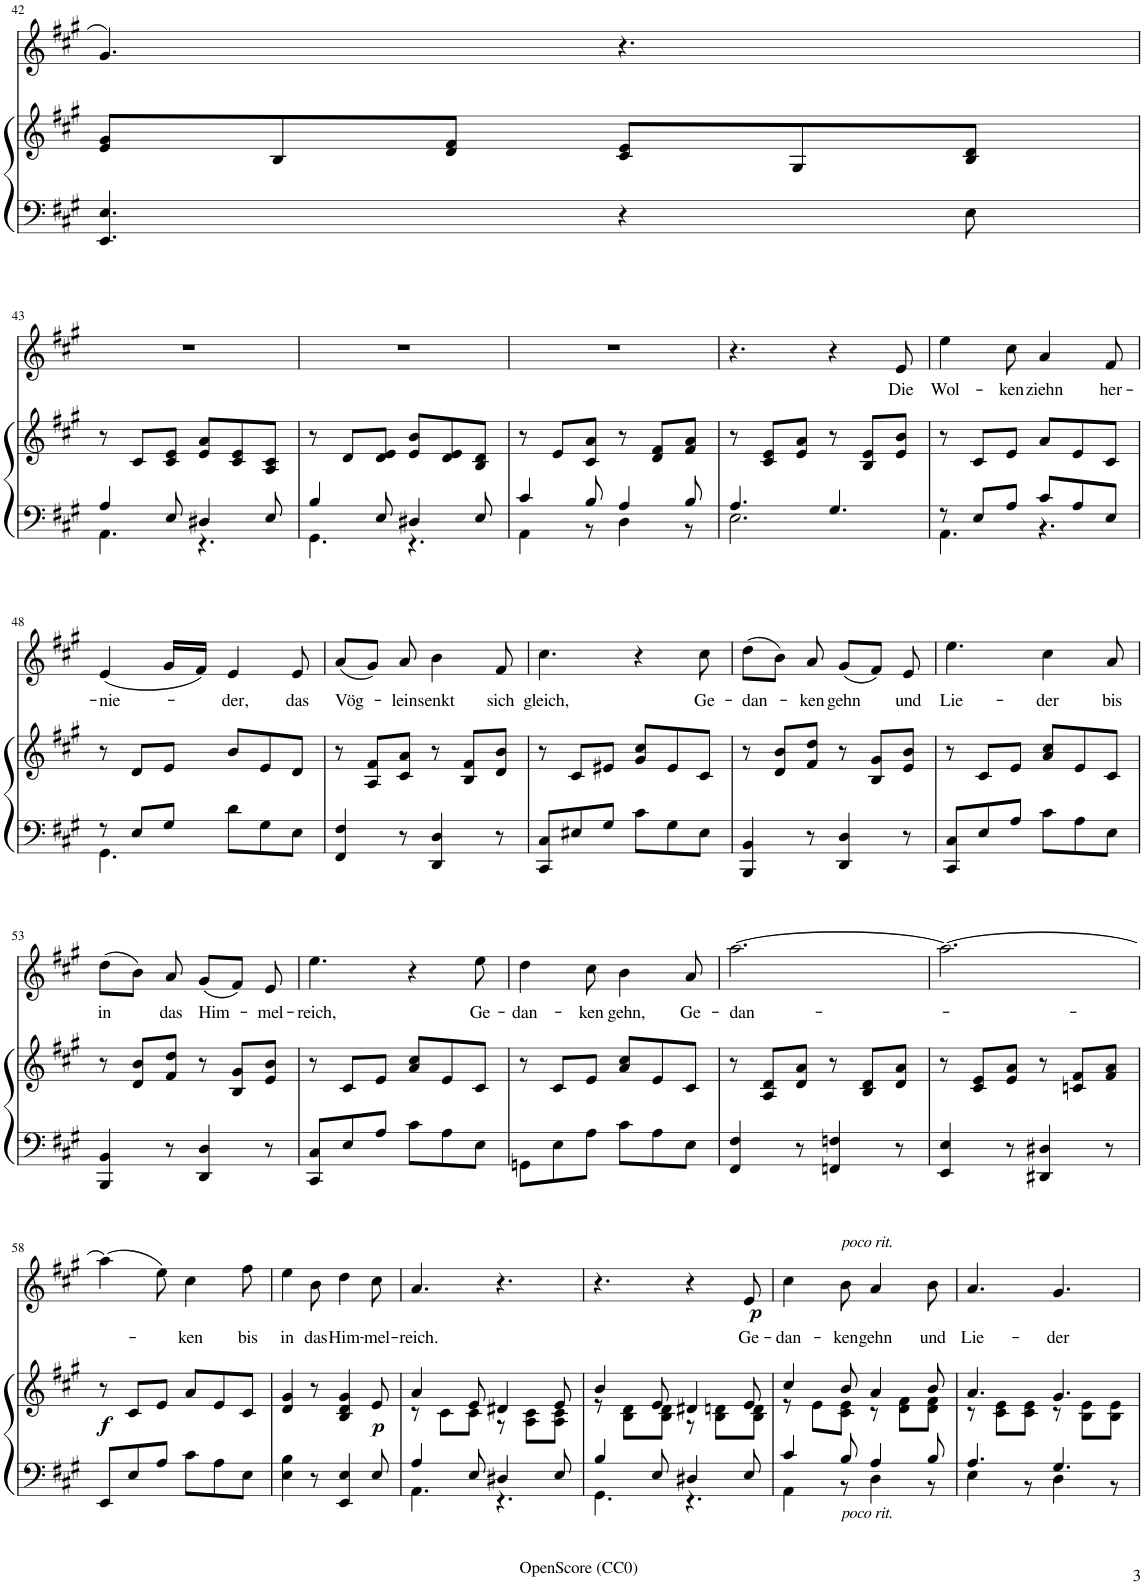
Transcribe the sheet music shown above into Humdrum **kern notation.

**kern	**kern	**dynam	**kern	**text	**dynam
*part2	*part2	*part2	*part1	*part1	*part1
*staff3	*staff2	*staff2/3	*staff1	*staff1	*staff1
*I"Piano	*	*	*I"Voice	*	*
*I'Pno	*	*	*	*	*
!!LO:PB:g=z
*clefF4	*clefG2	*	*clefG2	*	*
*k[f#c#g#]	*k[f#c#g#]	*	*k[f#c#g#]	*	*
*M6/8	*M6/8	*	*M6/8	*	*
=42	=42	=42	=42	=42	=42
4.EE/ 4.E/	8e/ 8g#/L	.	4.g#/	.	.
.	8B/	.	.	.	.
.	8d/ 8f#/J	.	.	.	.
4r	8c#/ 8e/L	.	4.r	.	.
.	8G#/	.	.	.	.
8E\	8B/ 8d/J	.	.	.	.
!!LO:LB:g=z
=43	=43	=43	=43	=43	=43
*^	*	*	*	*	*
4A/	4.AA\	8r	.	2.r	.	.
.	.	8c#/L	.	.	.	.
8E/	.	8c#/ 8e/J	.	.	.	.
4D#X/	4.r	8e/ 8a/L	.	.	.	.
.	.	8c#/ 8e/	.	.	.	.
8E/	.	8A/ 8c#/J	.	.	.	.
=44	=44	=44	=44	=44	=44	=44
4B/	4.GG#\	8r	.	2.r	.	.
.	.	8d/L	.	.	.	.
8E/	.	8d/ 8e/J	.	.	.	.
4D#X/	4.r	8e/ 8b/L	.	.	.	.
.	.	8d/ 8e/	.	.	.	.
8E/	.	8B/ 8d/J	.	.	.	.
=45	=45	=45	=45	=45	=45	=45
4c#/	4AA\	8r	.	2.r	.	.
.	.	8e/L	.	.	.	.
8B/	8r	8c#/ 8a/J	.	.	.	.
4A/	4D\	8r	.	.	.	.
.	.	8d/ 8f#/L	.	.	.	.
8B/	8r	8f#/ 8a/J	.	.	.	.
=46	=46	=46	=46	=46	=46	=46
4.A/	2.E\	8r	.	4.r	.	.
.	.	8c#/ 8e/L	.	.	.	.
.	.	8e/ 8a/J	.	.	.	.
4.G#/	.	8r	.	4r	.	.
.	.	8B/ 8e/L	.	.	.	.
!	!	!	!	!	!LO:LY:b	!
.	.	8e/ 8b/J	.	8e/	Die	.
=47	=47	=47	=47	=47	=47	=47
!	!	!	!	!	!LO:LY:b	!
8r	4.AA\	8r	.	4ee\	Wol-	.
8E/L	.	8c#/L	.	.	.	.
!	!	!	!	!	!LO:LY:b	!
8A/J	.	8e/J	.	8cc#\	-ken	.
!	!	!	!	!	!LO:LY:b	!
8c#/L	4.r	8a/L	.	4a/	ziehn	.
8A/	.	8e/	.	.	.	.
!	!	!	!	!	!LO:LY:b	!
8E/J	.	8c#/J	.	8f#/	her-	.
!!LO:LB:g=z
=48	=48	=48	=48	=48	=48	=48
!	!	!	!	!	!LO:LY:b	!
8r	4.GG#\	8r	.	(4e/	-nie-	.
8E/L	.	8d/L	.	.	.	.
8G#/J	.	8e/J	.	16g#/LL	.	.
.	.	.	.	16f#/JJ)	.	.
!	!	!	!	!	!LO:LY:b	!
8d\L	4.ryy	8b/L	.	4e/	-der,	.
8G#\	.	8e/	.	.	.	.
!	!	!	!	!	!LO:LY:b	!
8E\J	.	8d/J	.	8e/	das	.
*v	*v	*	*	*	*	*
=49	=49	=49	=49	=49	=49
!	!	!	!	!LO:LY:b	!
4FF#/ 4F#/	8r	.	(8a/L	Vög-	.
.	8A/ 8f#/L	.	8g#/J)	.	.
!	!	!	!	!LO:LY:b	!
8r	8c#/ 8a/J	.	8a/	-lein	.
!	!	!	!	!LO:LY:b	!
4DD/ 4D/	8r	.	4b\	senkt	.
.	8B/ 8f#/L	.	.	.	.
!	!	!	!	!LO:LY:b	!
8r	8d/ 8b/J	.	8f#/	sich	.
=50	=50	=50	=50	=50	=50
!	!	!	!	!LO:LY:b	!
8CC#/ 8C#/L	8r	.	4.cc#\	gleich,	.
8E#X/	8c#/L	.	.	.	.
8G#/J	8e#X/J	.	.	.	.
8c#\L	8g#/ 8cc#/L	.	4r	.	.
8G#\	8e#/	.	.	.	.
!	!	!	!	!LO:LY:b	!
8E#\J	8c#/J	.	8cc#\	Ge-	.
=51	=51	=51	=51	=51	=51
!	!	!	!	!LO:LY:b	!
4BBB/ 4BB/	8r	.	(8dd\L	dan-	.
.	8d/ 8b/L	.	8b\J)	.	.
!	!	!	!	!LO:LY:b	!
8r	8f#/ 8dd/J	.	8a/	-ken	.
!	!	!	!	!LO:LY:b	!
4DD/ 4D/	8r	.	(8g#/L	gehn	.
.	8B/ 8g#/L	.	8f#/J)	.	.
!	!	!	!	!LO:LY:b	!
8r	8e/ 8b/J	.	8e/	und	.
=52	=52	=52	=52	=52	=52
!	!	!	!	!LO:LY:b	!
8CC#/ 8C#/L	8r	.	4.ee\	Lie-	.
8E/	8c#/L	.	.	.	.
8A/J	8e/J	.	.	.	.
!	!	!	!	!LO:LY:b	!
8c#\L	8a/ 8cc#/L	.	4cc#\	-der	.
8A\	8e/	.	.	.	.
!	!	!	!	!LO:LY:b	!
8E\J	8c#/J	.	8a/	bis	.
!!LO:LB:g=z
=53	=53	=53	=53	=53	=53
!	!	!	!	!LO:LY:b	!
4BBB/ 4BB/	8r	.	(8dd\L	in	.
.	8d/ 8b/L	.	8b\J)	.	.
!	!	!	!	!LO:LY:b	!
8r	8f#/ 8dd/J	.	8a/	das	.
!	!	!	!	!LO:LY:b	!
4DD/ 4D/	8r	.	(8g#/L	Him-	.
.	8B/ 8g#/L	.	8f#/J)	.	.
!	!	!	!	!LO:LY:b	!
8r	8e/ 8b/J	.	8e/	-mel-	.
=54	=54	=54	=54	=54	=54
!	!	!	!	!LO:LY:b	!
8CC#/ 8C#/L	8r	.	4.ee\	-reich,	.
8E/	8c#/L	.	.	.	.
8A/J	8e/J	.	.	.	.
8c#\L	8a/ 8cc#/L	.	4r	.	.
8A\	8e/	.	.	.	.
!	!	!	!	!LO:LY:b	!
8E\J	8c#/J	.	8ee\	Ge-	.
=55	=55	=55	=55	=55	=55
!	!	!	!	!LO:LY:b	!
8GGn\L	8r	.	4dd\	-dan-	.
8E\	8c#/L	.	.	.	.
!	!	!	!	!LO:LY:b	!
8A\J	8e/J	.	8cc#\	-ken	.
!	!	!	!	!LO:LY:b	!
8c#\L	8a/ 8cc#/L	.	4b\	gehn,	.
8A\	8e/	.	.	.	.
!	!	!	!	!LO:LY:b	!
8E\J	8c#/J	.	8a/	Ge-	.
=56	=56	=56	=56	=56	=56
!	!	!	!	!LO:LY:b	!
4FF#/ 4F#/	8r	.	[2.aa\	-dan-	.
.	8A/ 8d/L	.	.	.	.
8r	8d/ 8a/J	.	.	.	.
4FFn/ 4Fn/	8r	.	.	.	.
.	8B/ 8d/L	.	.	.	.
8r	8d/ 8a/J	.	.	.	.
=57	=57	=57	=57	=57	=57
4EE/ 4E/	8r	.	2.aa\_	.	.
.	8c#/ 8e/L	.	.	.	.
8r	8e/ 8a/J	.	.	.	.
4DD#X/ 4D#X/	8r	.	.	.	.
.	8cn/ 8f#/L	.	.	.	.
8r	8f#/ 8a/J	.	.	.	.
!!LO:LB:g=z
=58	=58	=58	=58	=58	=58
!	!	!LO:DY:b	!	!	!
8EE/L	8r	f	(4aa\]	.	.
8E/	8c#/L	.	.	.	.
8A/J	8e/J	.	8ee\)	.	.
!	!	!	!	!LO:LY:b	!
8c#\L	8a/L	.	4cc#\	-ken	.
8A\	8e/	.	.	.	.
!	!	!	!	!LO:LY:b	!
8E\J	8c#/J	.	8ff#\	bis	.
=59	=59	=59	=59	=59	=59
!	!	!	!	!LO:LY:b	!
4E\ 4B\	4d/ 4g#/	.	4ee\	in	.
!	!	!	!	!LO:LY:b	!
8r	8r	.	8b\	das	.
!	!	!	!	!LO:LY:b	!
4EE/ 4E/	4B/ 4d/ 4g#/	.	4dd\	Him-	.
!	!	!LO:DY:b	!	!LO:LY:b	!
8E/	8e/	p	8cc#\	-mel-	.
=60	=60	=60	=60	=60	=60
*^	*^	*	*	*	*
!	!	!	!	!	!	!LO:LY:b	!
4A/	4.AA\	4a/	8r	.	4.a/	-reich.	.
.	.	.	8c#\L	.	.	.	.
8E/	.	8e/	8c#\J	.	.	.	.
4D#X/	4.r	4d#X/	8r	.	4.r	.	.
.	.	.	8A\ 8c#\L	.	.	.	.
8E/	.	8e/	8A\ 8c#\J	.	.	.	.
=61	=61	=61	=61	=61	=61	=61	=61
4B/	4.GG#\	4b/	8r	.	4.r	.	.
.	.	.	8B\ 8d\L	.	.	.	.
8E/	.	8e/	8B\ 8d\J	.	.	.	.
4D#X/	4.r	4d#X/	8r	.	4r	.	.
.	.	.	8B\ 8dn\L	.	.	.	.
!	!	!	!	!	!	!LO:LY:b	!LO:DY:b
8E/	.	8e/	8B\ 8d\J	.	8e/	Ge-	p
=62	=62	=62	=62	=62	=62	=62	=62
!	!	!	!	!	!	!LO:LY:b	!
4c#/	4AA\	4cc#/	8r	.	4cc#\	-dan-	.
.	.	.	8e\L	.	.	.	.
!	!	!	!	!	!LO:TX:a:i:t=poco rit.	!	!
!LO:TX:b:i:t=poco rit.	!	!	!	!	!	!	!
!	!	!	!	!	!	!LO:LY:b	!
8B/	8r	8b/	8c#\ 8e\J	.	8b\	-ken	.
!	!	!	!	!	!	!LO:LY:b	!
4A/	4D\	4a/	8r	.	4a/	gehn	.
.	.	.	8d\ 8f#\L	.	.	.	.
!	!	!	!	!	!	!LO:LY:b	!
8B/	8r	8b/	8d\ 8f#\J	.	8b\	und	.
=63	=63	=63	=63	=63	=63	=63	=63
!	!	!	!	!	!	!LO:LY:b	!
4.A/	4E\	4.a/	8r	.	4.a/	Lie-	.
.	.	.	8c#\ 8e\L	.	.	.	.
.	8r	.	8c#\ 8e\J	.	.	.	.
!	!	!	!	!	!	!LO:LY:b	!
4.G#/	4D\	4.g#/	8r	.	4.g#/	-der	.
.	.	.	8B\ 8e\L	.	.	.	.
.	8r	.	8B\ 8e\J	.	.	.	.
*v	*v	*	*	*	*	*	*
*	*v	*v	*	*	*	*
=	=	=	=	=	=
*-	*-	*-	*-	*-	*-
